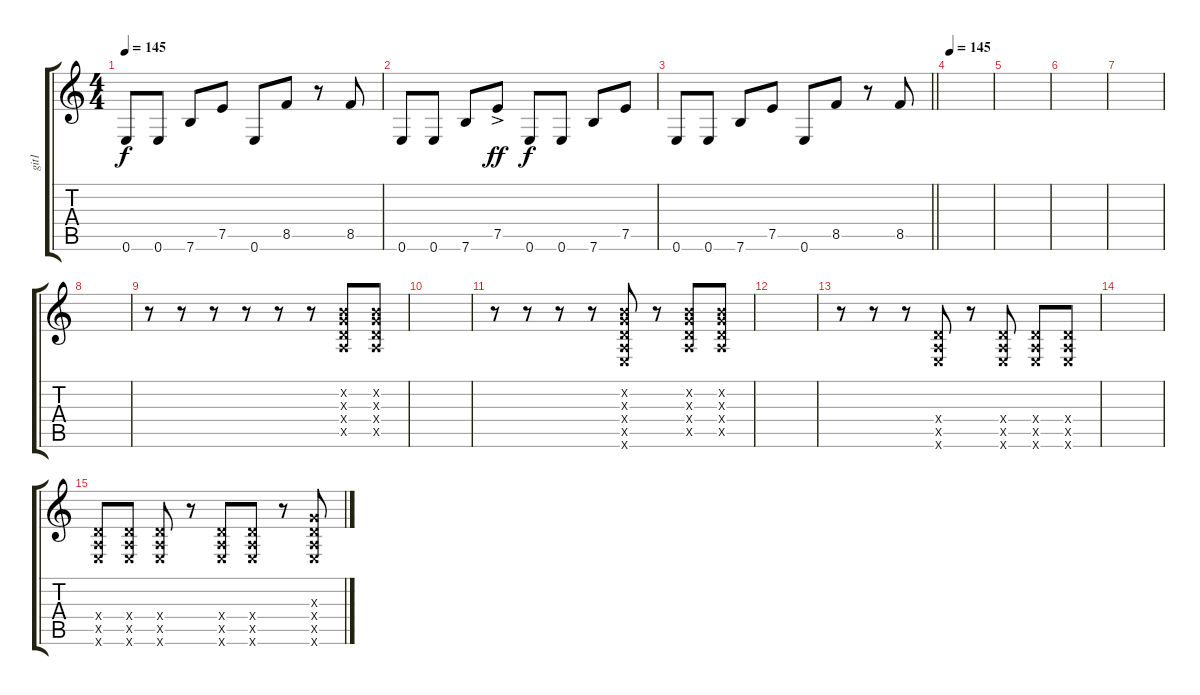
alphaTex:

\track ("git1" "git1") {instrument distortionguitar}
\staff {score tabs}
\tuning (E4 B3 G3 D3 A2 E2) {hide}
\ts (4 4)
\tempo 145
\clef g2
\ks c
0.6.8{dy f} 0.6.8 7.6.8 7.5.8 0.6.8 8.5.8 r.8 8.5.8 |
0.6.8 0.6.8 7.6.8 7.5{ac}.8{dy ff} 0.6.8{dy f} 0.6.8 7.6.8 7.5.8 |
\barLineRight lightlight
0.6.8 0.6.8 7.6.8 7.5.8 0.6.8 8.5.8 r.8 8.5.8 |
\section ("" "")
\tempo 145
|
|
|
|
|
r.8 r.8 r.8 r.8 r.8 r.8 (0.2{x} 0.3{x} 0.4{x} 0.5{x}).8 (0.2{x} 0.3{x} 0.4{x} 0.5{x}).8 |
|
r.8 r.8 r.8 r.8 (0.2{x} 0.3{x} 0.4{x} 0.5{x} 0.6{x}).8 r.8 (0.2{x} 0.3{x} 0.4{x} 0.5{x}).8 (0.2{x} 0.3{x} 0.4{x} 0.5{x}).8 |
|
r.8 r.8 r.8 (0.4{x} 0.5{x} 0.6{x}).8 r.8 (0.4{x} 0.5{x} 0.6{x}).8 (0.4{x} 0.5{x} 0.6{x}).8 (0.4{x} 0.5{x} 0.6{x}).8 |
|
(0.4{x} 0.5{x} 0.6{x}).8 (0.4{x} 0.5{x} 0.6{x}).8 (0.4{x} 0.5{x} 0.6{x}).8 r.8 (0.4{x} 0.5{x} 0.6{x}).8 (0.4{x} 0.5{x} 0.6{x}).8 r.8 (0.3{x} 0.4{x} 0.5{x} 0.6{x}).8
